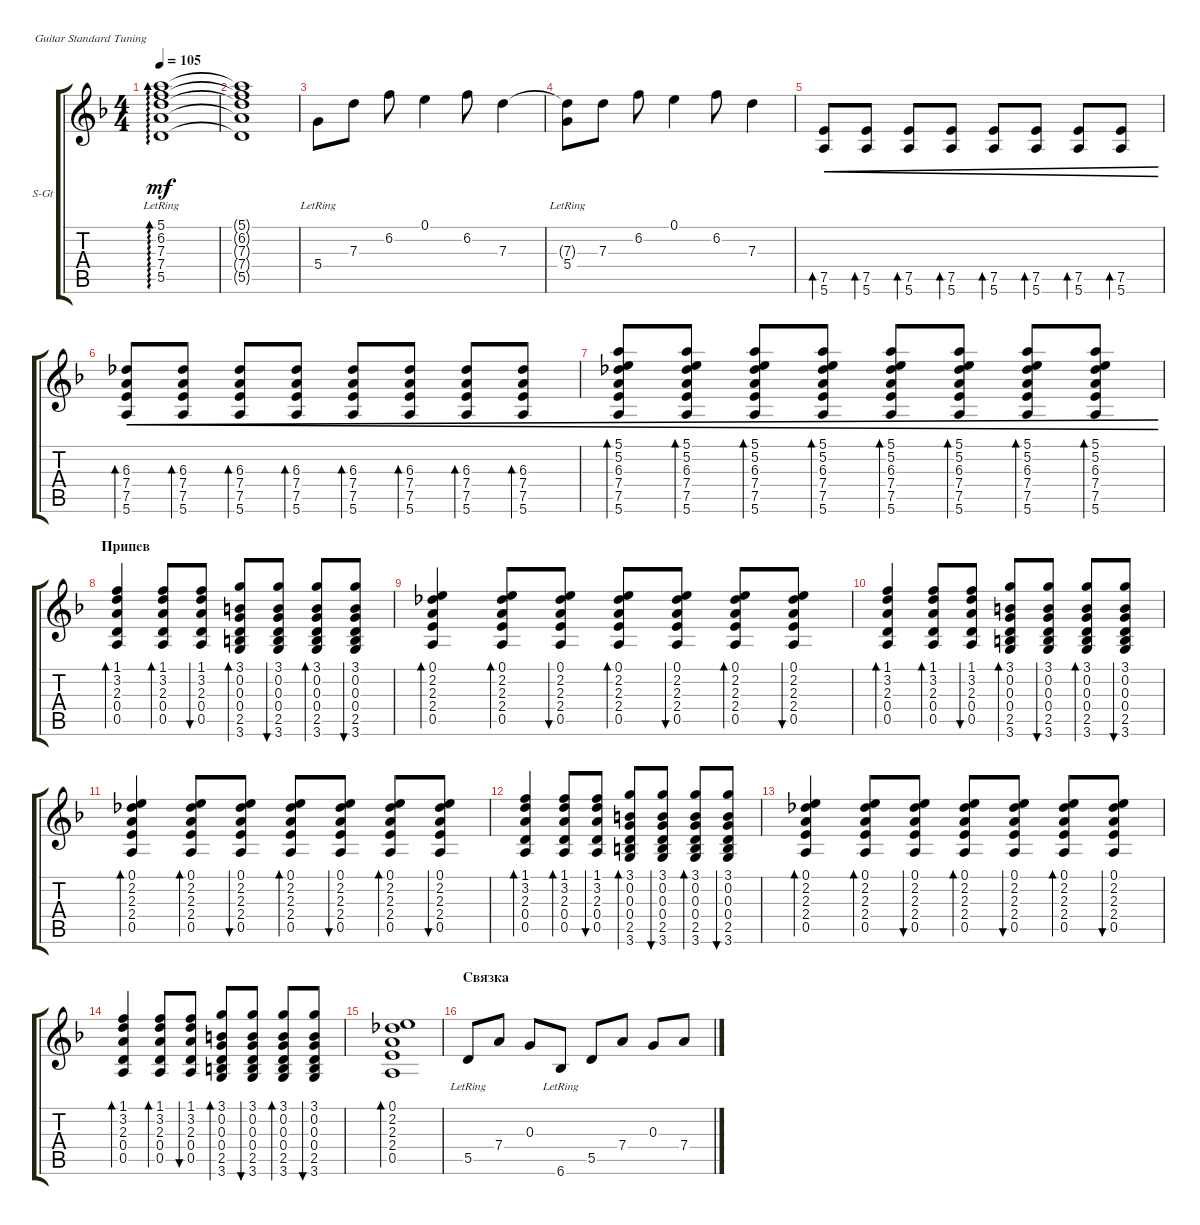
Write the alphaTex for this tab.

\defaultSystemsLayout 4
\bracketExtendMode groupsimilarinstruments
\firstSystemTrackNameOrientation horizontal
\otherSystemsTrackNameOrientation horizontal
\track ("Steel Guitar" "S-Gt") {instrument acousticguitarsteel}
\staff {score tabs}
\tuning (E4 B3 G3 D3 A2 E2)
\ts (4 4)
\tempo 105
\clef g2
\ks dminor
(5.5{lr} 7.4 7.3 6.2 5.1).1{ad 0 dy mf} |
(5.5{t} 7.4{t} 7.3{t} 6.2{t} 5.1{t}).1 |
5.4{lr}.8 7.3.8 6.2.8 0.1.4 6.2.8 7.3.4 |
(7.3{t} 5.4{lr}).8 7.3.8 6.2.8 0.1.4 6.2.8 7.3.4 |
(7.5 5.6).8{bd 30 cre} (7.5 5.6).8{bd 30 cre} (7.5 5.6).8{bd 30 cre} (7.5 5.6).8{bd 30 cre} (7.5 5.6).8{bd 30 cre} (7.5 5.6).8{bd 30 cre} (7.5 5.6).8{bd 30 cre} (7.5 5.6).8{bd 30 cre} |
(7.5 7.4 6.3 5.6).8{bd 30 cre} (7.5 7.4 6.3 5.6).8{bd 30 cre} (7.5 7.4 6.3 5.6).8{bd 30 cre} (7.5 7.4 6.3 5.6).8{bd 30 cre} (7.5 7.4 6.3 5.6).8{bd 30 cre} (7.5 7.4 6.3 5.6).8{bd 30 cre} (7.5 7.4 6.3 5.6).8{bd 30 cre} (7.5 7.4 6.3 5.6).8{bd 30 cre} |
(7.5 7.4 6.3 5.2 5.6 5.1).8{bd 30 cre} (7.5 7.4 6.3 5.2 5.6 5.1).8{bd 30 cre} (7.5 7.4 6.3 5.2 5.6 5.1).8{bd 30 cre} (7.5 7.4 6.3 5.2 5.6 5.1).8{bd 30 cre} (7.5 7.4 6.3 5.2 5.6 5.1).8{bd 30 cre} (7.5 7.4 6.3 5.2 5.6 5.1).8{bd 30 cre} (7.5 7.4 6.3 5.2 5.6 5.1).8{bd 30 cre} (7.5 7.4 6.3 5.2 5.6 5.1).8{bd 30 cre} |
\section ("" "Припев")
(0.4 2.3 3.2 1.1 0.5).4{bd 30} (0.4 2.3 3.2 1.1 0.5).8{bd 30} (0.4 2.3 3.2 1.1 0.5).8{bu 30} (3.6 2.5 0.4 0.3 0.2 3.1).8{bd 30} (3.6 2.5 0.4 0.3 0.2 3.1).8{bu 30} (3.6 2.5 0.4 0.3 0.2 3.1).8{bd 30} (3.6 2.5 0.4 0.3 0.2 3.1).8{bu 30} |
(0.5 2.4 2.3 2.2 0.1).4{bd 30} (0.5 2.4 2.3 2.2 0.1).8{bd 30} (0.5 2.4 2.3 2.2 0.1).8{bu 30} (0.5 2.4 2.3 2.2 0.1).8{bd 30} (0.5 2.4 2.3 2.2 0.1).8{bu 30} (0.5 2.4 2.3 2.2 0.1).8{bd 30} (0.5 2.4 2.3 2.2 0.1).8{bu 30} |
(0.4 2.3 3.2 1.1 0.5).4{bd 30} (0.4 2.3 3.2 1.1 0.5).8{bd 30} (0.4 2.3 3.2 1.1 0.5).8{bu 30} (3.6 2.5 0.4 0.3 0.2 3.1).8{bd 30} (3.6 2.5 0.4 0.3 0.2 3.1).8{bu 30} (3.6 2.5 0.4 0.3 0.2 3.1).8{bd 30} (3.6 2.5 0.4 0.3 0.2 3.1).8{bu 30} |
(0.5 2.4 2.3 2.2 0.1).4{bd 30} (0.5 2.4 2.3 2.2 0.1).8{bd 30} (0.5 2.4 2.3 2.2 0.1).8{bu 30} (0.5 2.4 2.3 2.2 0.1).8{bd 30} (0.5 2.4 2.3 2.2 0.1).8{bu 30} (0.5 2.4 2.3 2.2 0.1).8{bd 30} (0.5 2.4 2.3 2.2 0.1).8{bu 30} |
(0.4 2.3 3.2 1.1 0.5).4{bd 30} (0.4 2.3 3.2 1.1 0.5).8{bd 30} (0.4 2.3 3.2 1.1 0.5).8{bu 30} (3.6 2.5 0.4 0.3 0.2 3.1).8{bd 30} (3.6 2.5 0.4 0.3 0.2 3.1).8{bu 30} (3.6 2.5 0.4 0.3 0.2 3.1).8{bd 30} (3.6 2.5 0.4 0.3 0.2 3.1).8{bu 30} |
(0.5 2.4 2.3 2.2 0.1).4{bd 30} (0.5 2.4 2.3 2.2 0.1).8{bd 30} (0.5 2.4 2.3 2.2 0.1).8{bu 30} (0.5 2.4 2.3 2.2 0.1).8{bd 30} (0.5 2.4 2.3 2.2 0.1).8{bu 30} (0.5 2.4 2.3 2.2 0.1).8{bd 30} (0.5 2.4 2.3 2.2 0.1).8{bu 30} |
(0.4 2.3 3.2 1.1 0.5).4{bd 30} (0.4 2.3 3.2 1.1 0.5).8{bd 30} (0.4 2.3 3.2 1.1 0.5).8{bu 30} (3.6 2.5 0.4 0.3 0.2 3.1).8{bd 30} (3.6 2.5 0.4 0.3 0.2 3.1).8{bu 30} (3.6 2.5 0.4 0.3 0.2 3.1).8{bd 30} (3.6 2.5 0.4 0.3 0.2 3.1).8{bu 30} |
(0.5 2.4 2.3 2.2 0.1).1{bd 30} |
\section ("" "Связка")
5.5{lr}.8 7.4.8 0.3.8 6.6{lr}.8 5.5.8 7.4.8 0.3.8 7.4.8
